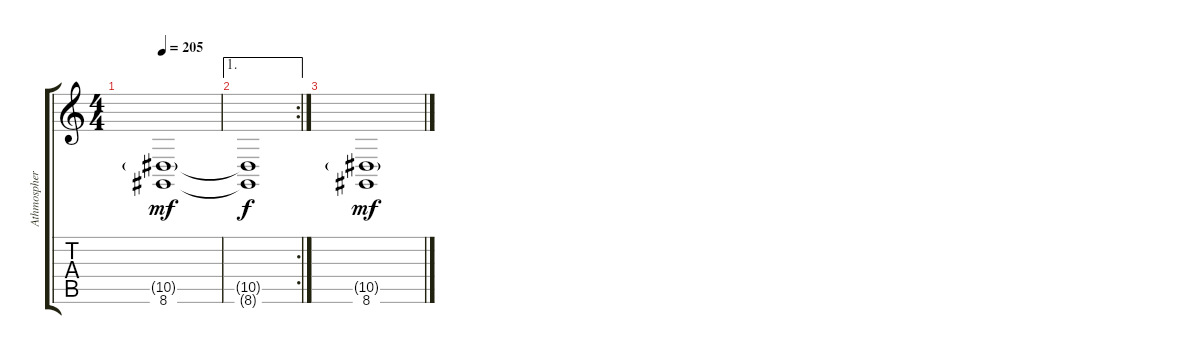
\track ("Athmosphere" "Athmospher") {instrument fx4atmosphere}
\staff {score tabs}
\tuning (C4 G3 Eb3 Bb2 F2 C2) {hide}
\ts (4 4)
\tempo 205
\clef g2
\ks c
(10.5{g} 8.6).1{dy mf} |
\ae 1
\rc 2
(10.5{t} 8.6{t}).1{dy f} |
(10.5{g} 8.6).1{dy mf}
